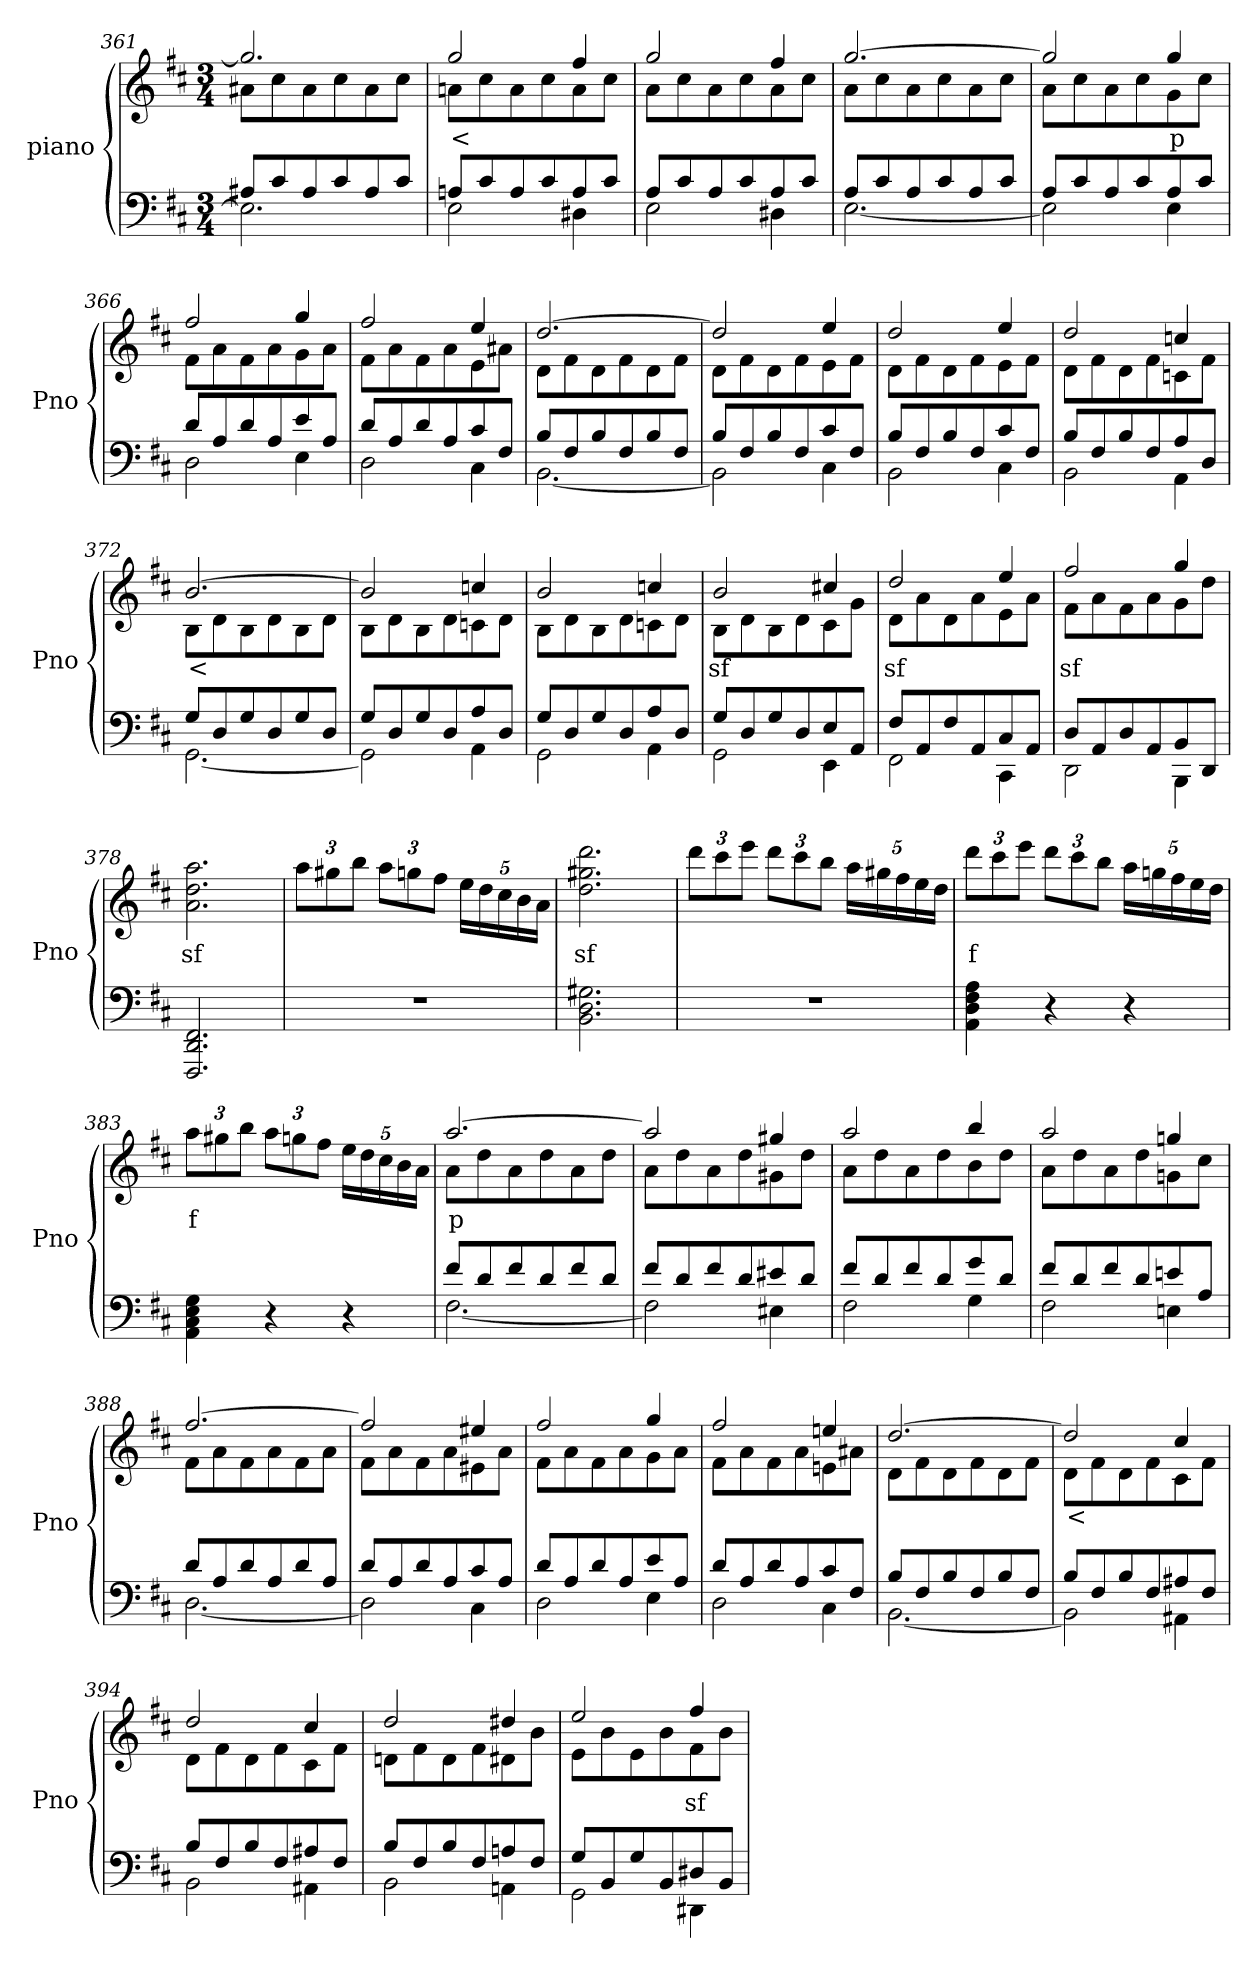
**kern	**kern	**text
*part2	*part1	*part1
*staff2	*staff1	*staff1
*I"piano	*I"piano	*
*I'Pno	*I'Pno	*
*clefF4	*clefG2	*
*k[f#c#]	*k[f#c#]	*
*D:	*D:	*
*M3/4	*M3/4	*
=361	=361	=361
*^	*^	*
8A#X/L	2.E\]	2.gg/]	8a#X\L	.
8c#/	.	.	8cc#\	.
8A#/	.	.	8a#\	.
8c#/	.	.	8cc#\	.
8A#/	.	.	8a#\	.
8c#/J	.	.	8cc#\J	.
=362	=362	=362	=362	=362
!	!	!	!	!LO:LY:b
8An/L	2E\	2gg/	8an\L	<
8c#/	.	.	8cc#\	.
8A/	.	.	8a\	.
8c#/	.	.	8cc#\	.
8A/	4D#X\	4ff#/	8a\	.
8c#/J	.	.	8cc#\J	.
!!LO:LB:g=z	!!
=363	=363	=363	=363	=363
8A/L	2E\	2gg/	8a\L	.
8c#/	.	.	8cc#\	.
8A/	.	.	8a\	.
8c#/	.	.	8cc#\	.
8A/	4D#X\	4ff#/	8a\	.
8c#/J	.	.	8cc#\J	.
=364	=364	=364	=364	=364
8A/L	[2.E\	[2.gg/	8a\L	.
8c#/	.	.	8cc#\	.
8A/	.	.	8a\	.
8c#/	.	.	8cc#\	.
8A/	.	.	8a\	.
8c#/J	.	.	8cc#\J	.
=365	=365	=365	=365	=365
8A/L	2E\]	2gg/]	8a\L	.
8c#/	.	.	8cc#\	.
8A/	.	.	8a\	.
8c#/	.	.	8cc#\	.
!	!	!	!	!LO:LY:b
8A/	4E\	4gg/	8g\	p
8c#/J	.	.	8cc#\J	.
=366	=366	=366	=366	=366
8d/L	2D\	2ff#/	8f#\L	.
8A/	.	.	8a\	.
8d/	.	.	8f#\	.
8A/	.	.	8a\	.
8e/	4E\	4gg/	8g\	.
8A/J	.	.	8a\J	.
=367	=367	=367	=367	=367
8d/L	2D\	2ff#/	8f#\L	.
8A/	.	.	8a\	.
8d/	.	.	8f#\	.
8A/	.	.	8a\	.
8c#/	4C#\	4ee/	8e\	.
8F#/J	.	.	8a#X\J	.
=368	=368	=368	=368	=368
8B/L	[2.BB\	[2.dd/	8d\L	.
8F#/	.	.	8f#\	.
8B/	.	.	8d\	.
8F#/	.	.	8f#\	.
8B/	.	.	8d\	.
8F#/J	.	.	8f#\J	.
!!LO:PB:g=z	!!
=369	=369	=369	=369	=369
8B/L	2BB\]	2dd/]	8d\L	.
8F#/	.	.	8f#\	.
8B/	.	.	8d\	.
8F#/	.	.	8f#\	.
8c#/	4C#\	4ee/	8e\	.
8F#/J	.	.	8f#\J	.
=370	=370	=370	=370	=370
8B/L	2BB\	2dd/	8d\L	.
8F#/	.	.	8f#\	.
8B/	.	.	8d\	.
8F#/	.	.	8f#\	.
8c#/	4C#\	4ee/	8e\	.
8F#/J	.	.	8f#\J	.
=371	=371	=371	=371	=371
8B/L	2BB\	2dd/	8d\L	.
8F#/	.	.	8f#\	.
8B/	.	.	8d\	.
8F#/	.	.	8f#\	.
8A/	4AA\	4ccn/	8cn\	.
8D/J	.	.	8f#\J	.
=372	=372	=372	=372	=372
!	!	!	!	!LO:LY:b
8G/L	[2.GG\	[2.b/	8B\L	<
8D/	.	.	8d\	.
8G/	.	.	8B\	.
8D/	.	.	8d\	.
8G/	.	.	8B\	.
8D/J	.	.	8d\J	.
=373	=373	=373	=373	=373
8G/L	2GG\]	2b/]	8B\L	.
8D/	.	.	8d\	.
8G/	.	.	8B\	.
8D/	.	.	8d\	.
8A/	4AA\	4ccn/	8cn\	.
8D/J	.	.	8d\J	.
=374	=374	=374	=374	=374
8G/L	2GG\	2b/	8B\L	.
8D/	.	.	8d\	.
8G/	.	.	8B\	.
8D/	.	.	8d\	.
8A/	4AA\	4ccn/	8cn\	.
8D/J	.	.	8d\J	.
!!LO:LB:g=z	!!
=375	=375	=375	=375	=375
!	!	!	!	!LO:LY:b
8G/L	2GG\	2b/	8B\L	sf
8D/	.	.	8d\	.
8G/	.	.	8B\	.
8D/	.	.	8d\	.
8E/	4EE\	4cc#X/	8c#\	.
8AA/J	.	.	8g\J	.
=376	=376	=376	=376	=376
!	!	!	!	!LO:LY:b
8F#/L	2FF#\	2dd/	8d\L	sf
8AA/	.	.	8a\	.
8F#/	.	.	8d\	.
8AA/	.	.	8a\	.
8C#/	4CC#\	4ee/	8e\	.
8AA/J	.	.	8a\J	.
=377	=377	=377	=377	=377
!	!	!	!	!LO:LY:b
8D/L	2DD\	2ff#/	8f#\L	sf
8AA/	.	.	8a\	.
8D/	.	.	8f#\	.
8AA/	.	.	8a\	.
8BB/	4BBB\	4gg/	8g\	.
8DD/J	.	.	8dd\J	.
*v	*v	*	*	*
=378	=378	=378	=378
!	!	!	!LO:LY:b
*	*v	*v	*
2.FFF#/ 2.DD/ 2.FF#/	2.a\ 2.dd\ 2.aa\	sf
=379	=379	=379
*	*Xbrackettup	*
2.r	12aa\L	.
.	12gg#X\	.
.	12bb\J	.
.	12aa\L	.
.	12ggn\	.
.	12ff#\J	.
.	20ee\LL	.
.	20dd\	.
.	20cc#\	.
.	20b\	.
.	20a\JJ	.
=380	=380	=380
!	!	!LO:LY:b
2.BB\ 2.D\ 2.G#X\	2.dd\ 2.gg#X\ 2.ddd\	sf
!!LO:LB:g=z
=381	=381	=381
2.r	12ddd\L	.
.	12ccc#\	.
.	12eee\J	.
.	12ddd\L	.
.	12ccc#\	.
.	12bb\J	.
.	20aa\LL	.
.	20gg#X\	.
.	20ff#\	.
.	20ee\	.
.	20dd\JJ	.
=382	=382	=382
!	!	!LO:LY:b
4AA\ 4D\ 4F#\ 4A\	12ddd\L	f
.	12ccc#\	.
.	12eee\J	.
4r	12ddd\L	.
.	12ccc#\	.
.	12bb\J	.
4r	20aa\LL	.
.	20ggn\	.
.	20ff#\	.
.	20ee\	.
.	20dd\JJ	.
=383	=383	=383
!	!	!LO:LY:b
4AA\ 4C#\ 4E\ 4G\	12aa\L	f
.	12gg#X\	.
.	12bb\J	.
4r	12aa\L	.
.	12ggn\	.
.	12ff#\J	.
4r	20ee\LL	.
.	20dd\	.
.	20cc#\	.
.	20b\	.
.	20a\JJ	.
=384	=384	=384
*^	*^	*
!	!	!	!	!LO:LY:b
8f#/L	[2.F#\	[2.aa/	8a\L	p
8d/	.	.	8dd\	.
8f#/	.	.	8a\	.
8d/	.	.	8dd\	.
8f#/	.	.	8a\	.
8d/J	.	.	8dd\J	.
!!LO:LB:g=z	!!
=385	=385	=385	=385	=385
8f#/L	2F#\]	2aa/]	8a\L	.
8d/	.	.	8dd\	.
8f#/	.	.	8a\	.
8d/	.	.	8dd\	.
8e#X/	4E#X\	4gg#X/	8g#X\	.
8d/J	.	.	8dd\J	.
=386	=386	=386	=386	=386
8f#/L	2F#\	2aa/	8a\L	.
8d/	.	.	8dd\	.
8f#/	.	.	8a\	.
8d/	.	.	8dd\	.
8g/	4G\	4bb/	8b\	.
8d/J	.	.	8dd\J	.
=387	=387	=387	=387	=387
8f#/L	2F#\	2aa/	8a\L	.
8d/	.	.	8dd\	.
8f#/	.	.	8a\	.
8d/	.	.	8dd\	.
8en/	4En\	4ggn/	8gn\	.
8A/J	.	.	8cc#\J	.
=388	=388	=388	=388	=388
8d/L	[2.D\	[2.ff#/	8f#\L	.
8A/	.	.	8a\	.
8d/	.	.	8f#\	.
8A/	.	.	8a\	.
8d/	.	.	8f#\	.
8A/J	.	.	8a\J	.
=389	=389	=389	=389	=389
8d/L	2D\]	2ff#/]	8f#\L	.
8A/	.	.	8a\	.
8d/	.	.	8f#\	.
8A/	.	.	8a\	.
8c#/	4C#\	4ee#X/	8e#X\	.
8A/J	.	.	8a\J	.
=390	=390	=390	=390	=390
8d/L	2D\	2ff#/	8f#\L	.
8A/	.	.	8a\	.
8d/	.	.	8f#\	.
8A/	.	.	8a\	.
8e/	4E\	4gg/	8g\	.
8A/J	.	.	8a\J	.
!!LO:LB:g=z	!!
=391	=391	=391	=391	=391
8d/L	2D\	2ff#/	8f#\L	.
8A/	.	.	8a\	.
8d/	.	.	8f#\	.
8A/	.	.	8a\	.
8c#/	4C#\	4een/	8en\	.
8F#/J	.	.	8a#X\J	.
=392	=392	=392	=392	=392
8B/L	[2.BB\	[2.dd/	8d\L	.
8F#/	.	.	8f#\	.
8B/	.	.	8d\	.
8F#/	.	.	8f#\	.
8B/	.	.	8d\	.
8F#/J	.	.	8f#\J	.
=393	=393	=393	=393	=393
!	!	!	!	!LO:LY:b
8B/L	2BB\]	2dd/]	8d\L	<
8F#/	.	.	8f#\	.
8B/	.	.	8d\	.
8F#/	.	.	8f#\	.
8A#X/	4AA#X\	4cc#/	8c#\	.
8F#/J	.	.	8f#\J	.
=394	=394	=394	=394	=394
8B/L	2BB\	2dd/	8d\L	.
8F#/	.	.	8f#\	.
8B/	.	.	8d\	.
8F#/	.	.	8f#\	.
8A#X/	4AA#X\	4cc#/	8c#\	.
8F#/J	.	.	8f#\J	.
=395	=395	=395	=395	=395
8B/L	2BB\	2dd/	8dn\L	.
8F#/	.	.	8f#\	.
8B/	.	.	8d\	.
8F#/	.	.	8f#\	.
8An/	4AAn\	4dd#X/	8d#X\	.
8F#/J	.	.	8b\J	.
=396	=396	=396	=396	=396
8G/L	2GG\	2ee/	8e\L	.
8BB/	.	.	8b\	.
8G/	.	.	8e\	.
8BB/	.	.	8b\	.
!	!	!	!	!LO:LY:b
8D#X/	4DD#X\	4ff#/	8f#\	sf
8BB/J	.	.	8b\J	.
*v	*v	*	*	*
*	*v	*v	*
=	=	=
*-	*-	*-
